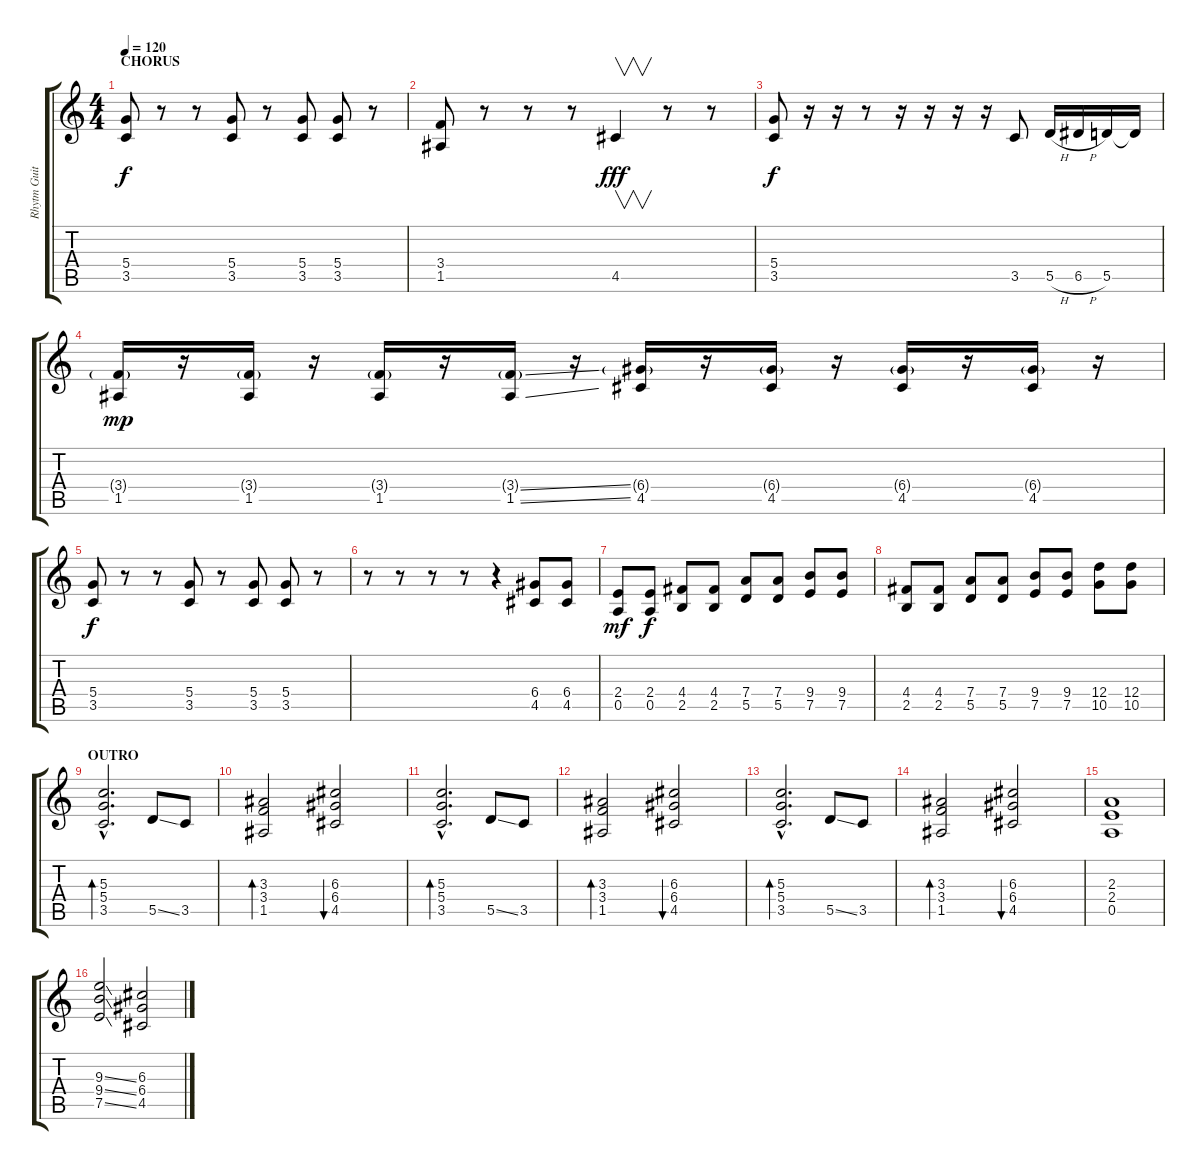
\track ("Rhytm Guitar" "Rhytm Guit") {instrument distortionguitar}
\staff {score tabs}
\tuning (E4 B3 G3 D3 A2 D2) {hide}
\ts (4 4)
\section ("" "CHORUS")
\tempo 120
\clef g2
\ks c
(5.4 3.5).8{dy f} r.8 r.8 (5.4 3.5).8 r.8 (5.4 3.5).8 (5.4 3.5).8 r.8 |
(3.4 1.5).8 r.8 r.8 r.8 4.5.4{v dy fff} r.8 r.8 |
(5.4 3.5).8{dy f} r.16 r.16 r.8 r.16 r.16 r.16 r.16 3.5.8 5.5{h}.16 6.5{h}.16 5.5.16 5.5{t}.16 |
(3.4{g} 1.5).16{dy mp} r.16 (3.4{g} 1.5).16 r.16 (3.4{g} 1.5).16 r.16 (3.4{ss g} 1.5{ss}).16 r.16 (6.4{g} 4.5).16 r.16 (6.4{g} 4.5).16 r.16 (6.4{g} 4.5).16 r.16 (6.4{g} 4.5).16 r.16 |
(5.4 3.5).8{dy f} r.8 r.8 (5.4 3.5).8 r.8 (5.4 3.5).8 (5.4 3.5).8 r.8 |
r.8 r.8 r.8 r.8 r.4 (6.4 4.5).8 (6.4 4.5).8 |
(2.4 0.5).8{dy mf} (2.4 0.5).8{dy f} (4.4 2.5).8 (4.4 2.5).8 (7.4 5.5).8 (7.4 5.5).8 (9.4 7.5).8 (9.4 7.5).8 |
(4.4 2.5).8 (4.4 2.5).8 (7.4 5.5).8 (7.4 5.5).8 (9.4 7.5).8 (9.4 7.5).8 (12.4 10.5).8 (12.4 10.5).8 |
\section ("" "OUTRO")
(5.3{hac} 5.4{hac} 3.5{hac}).2{d bd 240 instrument electricguitarjazz} 5.5{ss}.8 3.5.8 |
(3.3 3.4 1.5).2{bd 240} (6.3 6.4 4.5).2{bu 240} |
(5.3{hac} 5.4{hac} 3.5{hac}).2{d bd 240 instrument electricguitarjazz} 5.5{ss}.8 3.5.8 |
(3.3 3.4 1.5).2{bd 240} (6.3 6.4 4.5).2{bu 240} |
(5.3{hac} 5.4{hac} 3.5{hac}).2{d bd 240 instrument electricguitarjazz} 5.5{ss}.8 3.5.8 |
(3.3 3.4 1.5).2{bd 240} (6.3 6.4 4.5).2{bu 240} |
(2.3 2.4 0.5).1 |
(9.3{ss} 9.4{ss} 7.5{ss}).2 (6.3 6.4 4.5{ss}).2
